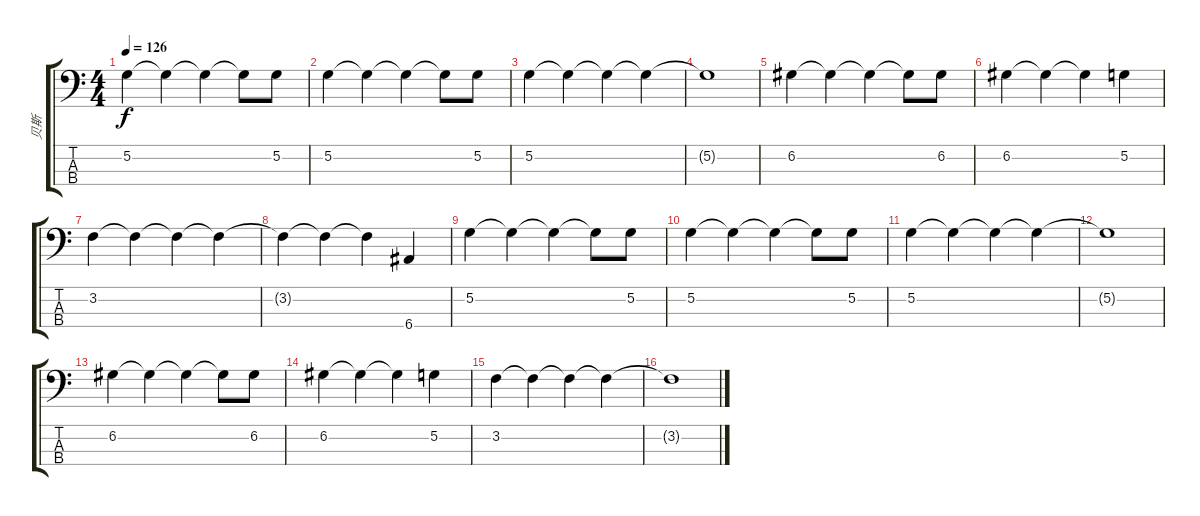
\track ("贝斯" "贝斯") {instrument electricbassfinger}
\staff {score tabs}
\tuning (G2 D2 A1 E1) {hide}
\ts (4 4)
\tempo 126
\clef f4
\ks c
5.2.4{dy f} 5.2{t}.4 5.2{t}.4 5.2{t}.8 5.2.8 |
5.2.4 5.2{t}.4 5.2{t}.4 5.2{t}.8 5.2.8 |
5.2.4 5.2{t}.4 5.2{t}.4 5.2{t}.4 |
5.2{t}.1 |
6.2.4 6.2{t}.4 6.2{t}.4 6.2{t}.8 6.2.8 |
6.2.4 6.2{t}.4 6.2{t}.4 5.2.4 |
3.2.4 3.2{t}.4 3.2{t}.4 3.2{t}.4 |
3.2{t}.4 3.2{t}.4 3.2{t}.4 6.4.4 |
5.2.4 5.2{t}.4 5.2{t}.4 5.2{t}.8 5.2.8 |
5.2.4 5.2{t}.4 5.2{t}.4 5.2{t}.8 5.2.8 |
5.2.4 5.2{t}.4 5.2{t}.4 5.2{t}.4 |
5.2{t}.1 |
6.2.4 6.2{t}.4 6.2{t}.4 6.2{t}.8 6.2.8 |
6.2.4 6.2{t}.4 6.2{t}.4 5.2.4 |
3.2.4 3.2{t}.4 3.2{t}.4 3.2{t}.4 |
3.2{t}.1
